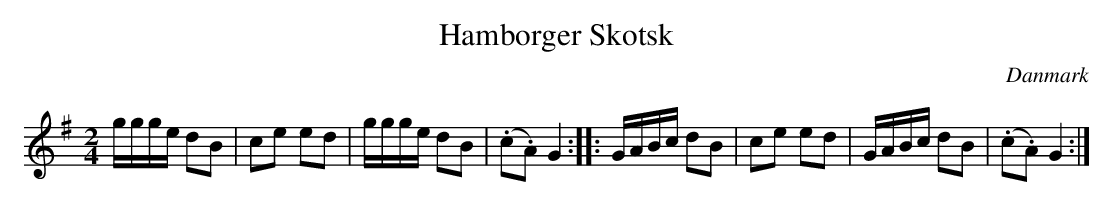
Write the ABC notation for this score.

X:1
T: Hamborger Skotsk
O:Danmark
M: 2/4
L: 1/8
K: G
g/g/g/e/ dB|ce ed|g/g/g/e/ dB|(.c.A) G2:|\
|:G/A/B/c/ dB|ce ed|G/A/B/c/ dB|(.c.A) G2:|
